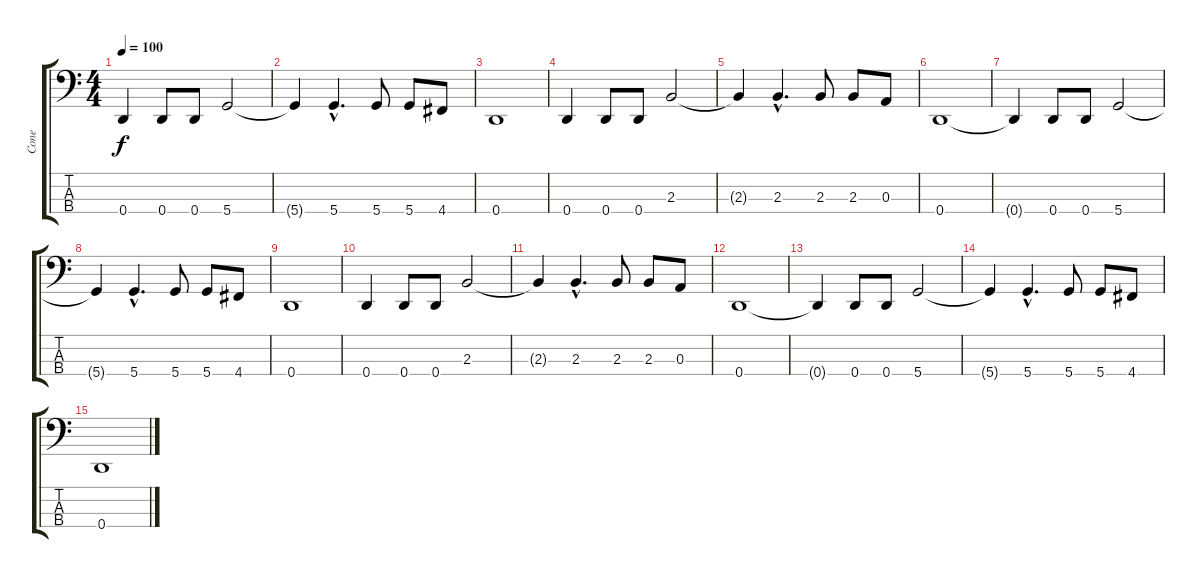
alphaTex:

\track ("Cone" "Cone") {instrument electricbasspick}
\staff {score tabs}
\tuning (G2 D2 A1 D1) {hide}
\ts (4 4)
\tempo 100
\clef f4
\ks c
0.4{t}.4{dy f} 0.4.8 0.4.8 5.4.2 |
5.4{t}.4 5.4{hac}.4{d} 5.4.8 5.4.8 4.4.8 |
0.4.1 |
0.4.4 0.4.8 0.4.8 2.3.2 |
2.3{t}.4 2.3{hac}.4{d} 2.3.8 2.3.8 0.3.8 |
0.4.1 |
0.4{t}.4 0.4.8 0.4.8 5.4.2 |
5.4{t}.4 5.4{hac}.4{d} 5.4.8 5.4.8 4.4.8 |
0.4.1 |
0.4.4 0.4.8 0.4.8 2.3.2 |
2.3{t}.4 2.3{hac}.4{d} 2.3.8 2.3.8 0.3.8 |
0.4.1 |
0.4{t}.4 0.4.8 0.4.8 5.4.2 |
5.4{t}.4 5.4{hac}.4{d} 5.4.8 5.4.8 4.4.8 |
0.4.1
